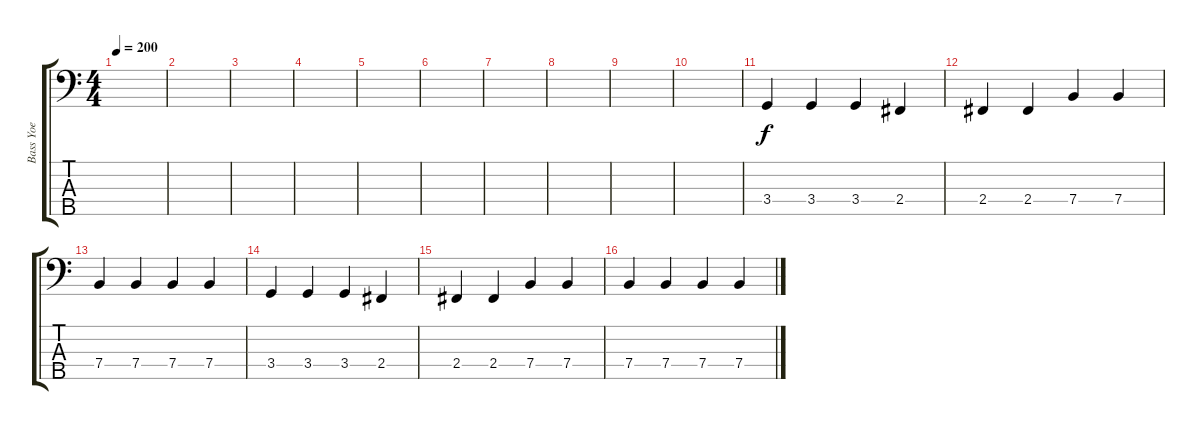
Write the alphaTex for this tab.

\track ("Bass Yoe" "Bass Yoe") {instrument slapbass1}
\staff {score tabs}
\tuning (G2 D2 A1 E1 B0) {hide}
\ts (4 4)
\tempo 200
\clef f4
\ks c
|
|
|
|
|
|
|
|
|
|
3.4.4 3.4.4 3.4.4 2.4.4 |
2.4.4 2.4.4 7.4.4 7.4.4 |
7.4.4 7.4.4 7.4.4 7.4.4 |
3.4.4 3.4.4 3.4.4 2.4.4 |
2.4.4 2.4.4 7.4.4 7.4.4 |
7.4.4 7.4.4 7.4.4 7.4.4
